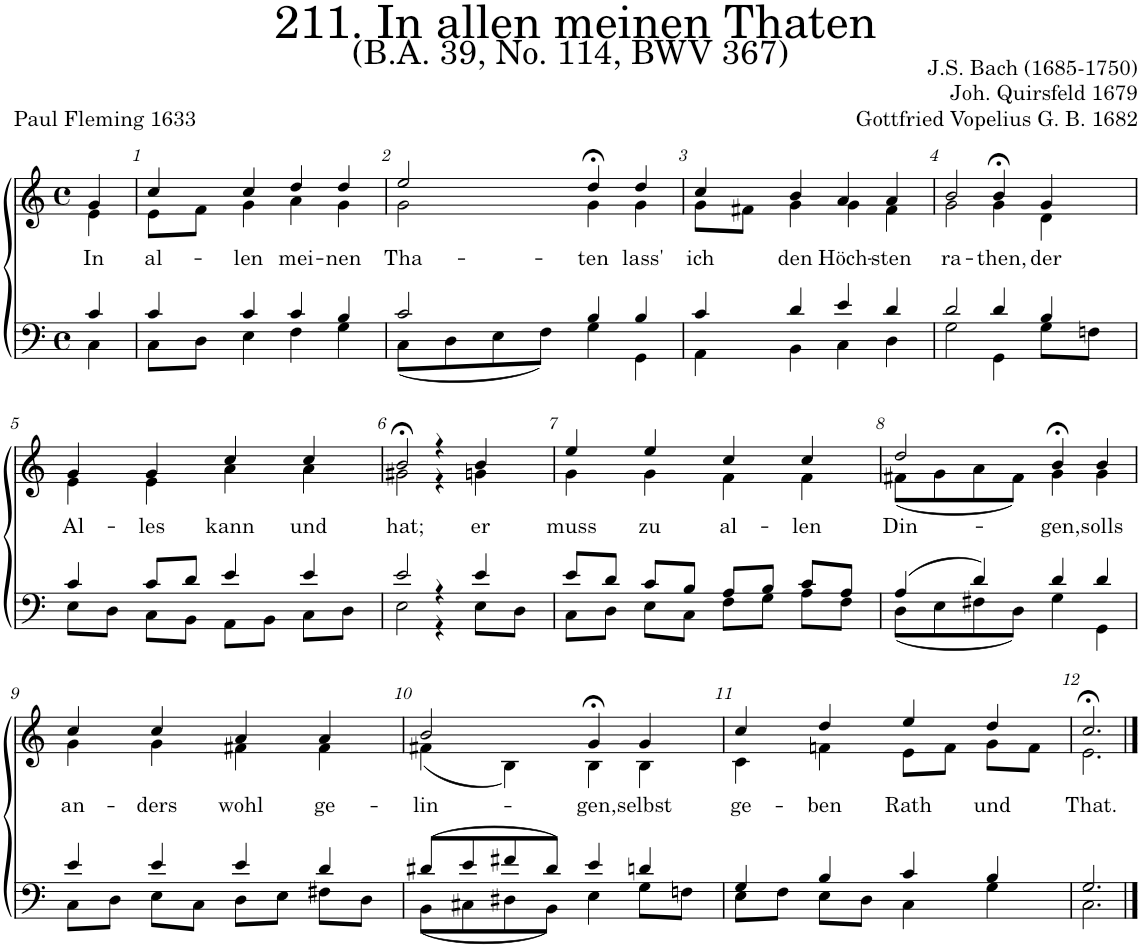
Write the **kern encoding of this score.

**kern	**kern	**text
*part2	*part1	*part1
*staff2	*staff1	*staff1
*I"Tenor/Bass	*I"Soprano/Alto	*
*clefF4	*clefG2	*
*k[]	*k[]	*
*M4/4	*M4/4	*
*met(c)	*met(c)	*
=	=	=
*^	*	*
!	!	!	!LO:LY:b
*	*	*^	*
4c/	4C\	4g/	4e\	In
=1	=1	=1	=1	=1
!	!	!	!	!LO:LY:b
4c/	8C\L	4cc;</	8e\L	al-
.	8D\J	.	8f\J	.
!	!	!	!	!LO:LY:b
4c/	4E\	4cc/	4g\	-len
!	!	!	!	!LO:LY:b
4c/	4F\	4dd/	4a\	mei-
!	!	!	!	!LO:LY:b
4B/	4G\	4dd/	4g\	-nen
=2	=2	=2	=2	=2
!	!	!	!	!LO:LY:b
2c/	(8C\L	2ee/	2g\	Tha-
.	8D\	.	.	.
.	8E\	.	.	.
.	8F\J)	.	.	.
!	!	!	!	!LO:LY:b
4B/	4G\	4dd;<,/	4g\	-ten
!	!	!	!	!LO:LY:b
4B/	4GG\	4dd/	4g\	lass'
=3	=3	=3	=3	=3
!	!	!	!	!LO:LY:b
4c/	4AA\	4cc/	8g\L	ich
.	.	.	8f#X\J	.
!	!	!	!	!LO:LY:b
4d/	4BB\	4b/	4g\	den
!	!	!	!	!LO:LY:b
4e/	4C\	4a/	4g\	Höch-
!	!	!	!	!LO:LY:b
4d/	4D\	4a/	4f#\	-sten
=4	=4	=4	=4	=4
!	!	!	!	!LO:LY:b
2d/	2G\	2b/	2g\	ra-
!	!	!	!	!LO:LY:b
4d/	4GG\	4b;<,/	4g\	-then,
!	!	!	!	!LO:LY:b
4B/	8G\L	4g/	4d\	der
.	8Fn\J	.	.	.
!!LO:LB:g=z	!!
=5	=5	=5	=5	=5
!	!	!	!	!LO:LY:b
4c/	8E\L	4g/	4e\	Al-
.	8D\J	.	.	.
!	!	!	!	!LO:LY:b
8c/L	8C\L	4g/	4e\	-les
8d/J	8BB\J	.	.	.
!	!	!	!	!LO:LY:b
4e/	8AA\L	4cc/	4a\	kann
.	8BB\J	.	.	.
!	!	!	!	!LO:LY:b
4e/	8C\L	4cc/	4a\	und
.	8D\J	.	.	.
=6	=6	=6	=6	=6
!	!	!	!	!LO:LY:b
2e/	2E\	2b;</	2g#X\	hat;
4r	4r	4r	4r	.
!	!	!	!	!LO:LY:b
4e/	8E\L	4b/	4gn\	er
.	8D\J	.	.	.
=7	=7	=7	=7	=7
!	!	!	!	!LO:LY:b
8e/L	8C\L	4ee/	4g\	muss
8d/J	8D\J	.	.	.
!	!	!	!	!LO:LY:b
8c/L	8E\L	4ee/	4g\	zu
8B/J	8C\J	.	.	.
!	!	!	!	!LO:LY:b
8A/L	8F\L	4cc/	4f\	al-
8B/J	8G\J	.	.	.
!	!	!	!	!LO:LY:b
8c/L	8A\L	4cc/	4f\	-len
8A/J	8F\J	.	.	.
=8	=8	=8	=8	=8
!	!	!	!	!LO:LY:b
(4A/	(8D\L	2dd/	(8f#X\L	Din-
.	8E\	.	8g\	.
4d/)	8F#X\	.	8a\	.
.	8D\J)	.	8f#\J)	.
!	!	!	!	!LO:LY:b
4d/	4G\	4b;<,/	4g\	-gen,
!	!	!	!	!LO:LY:b
4d/	4GG\	4b/	4g\	solls
!!LO:LB:g=z	!!
=9	=9	=9	=9	=9
!	!	!	!	!LO:LY:b
4e/	8C\L	4cc/	4g\	an-
.	8D\J	.	.	.
!	!	!	!	!LO:LY:b
4e/	8E\L	4cc/	4g\	-ders
.	8C\J	.	.	.
!	!	!	!	!LO:LY:b
4e/	8D\L	4a/	4f#X\	wohl
.	8E\J	.	.	.
!	!	!	!	!LO:LY:b
4d/	8F#X\L	4a/	4f#\	ge-
.	8D\J	.	.	.
=10	=10	=10	=10	=10
!	!	!	!	!LO:LY:b
(8d#X/L	(8BB\L	2b/	(4f#X\	-lin-
8e/	8C#X\	.	.	.
8f#X/	8D#X\	.	4B\)	.
8d#/J)	8BB\J)	.	.	.
!	!	!	!	!LO:LY:b
4e/	4E\	4g;<,/	4B\	-gen,
!	!	!	!	!LO:LY:b
4dn/	8G\L	4g/	4B\	selbst
.	8Fn\J	.	.	.
=11	=11	=11	=11	=11
!	!	!	!	!LO:LY:b
4G/	8E\L	4cc/	4c\	ge-
.	8F\J	.	.	.
!	!	!	!	!LO:LY:b
4B/	8E\L	4dd/	4fn\	-ben
.	8D\J	.	.	.
!	!	!	!	!LO:LY:b
4c/	4C\	4ee/	8e\L	Rath
.	.	.	8f\J	.
!	!	!	!	!LO:LY:b
4B/	4G\	4dd/	8g\L	und
.	.	.	8f\J	.
=12	=12	=12	=12	=12
!	!	!	!	!LO:LY:b
2.G/	2.C\	2.cc;</	2.e\	That.
*v	*v	*	*	*
*	*v	*v	*
==	==	==
*-	*-	*-
